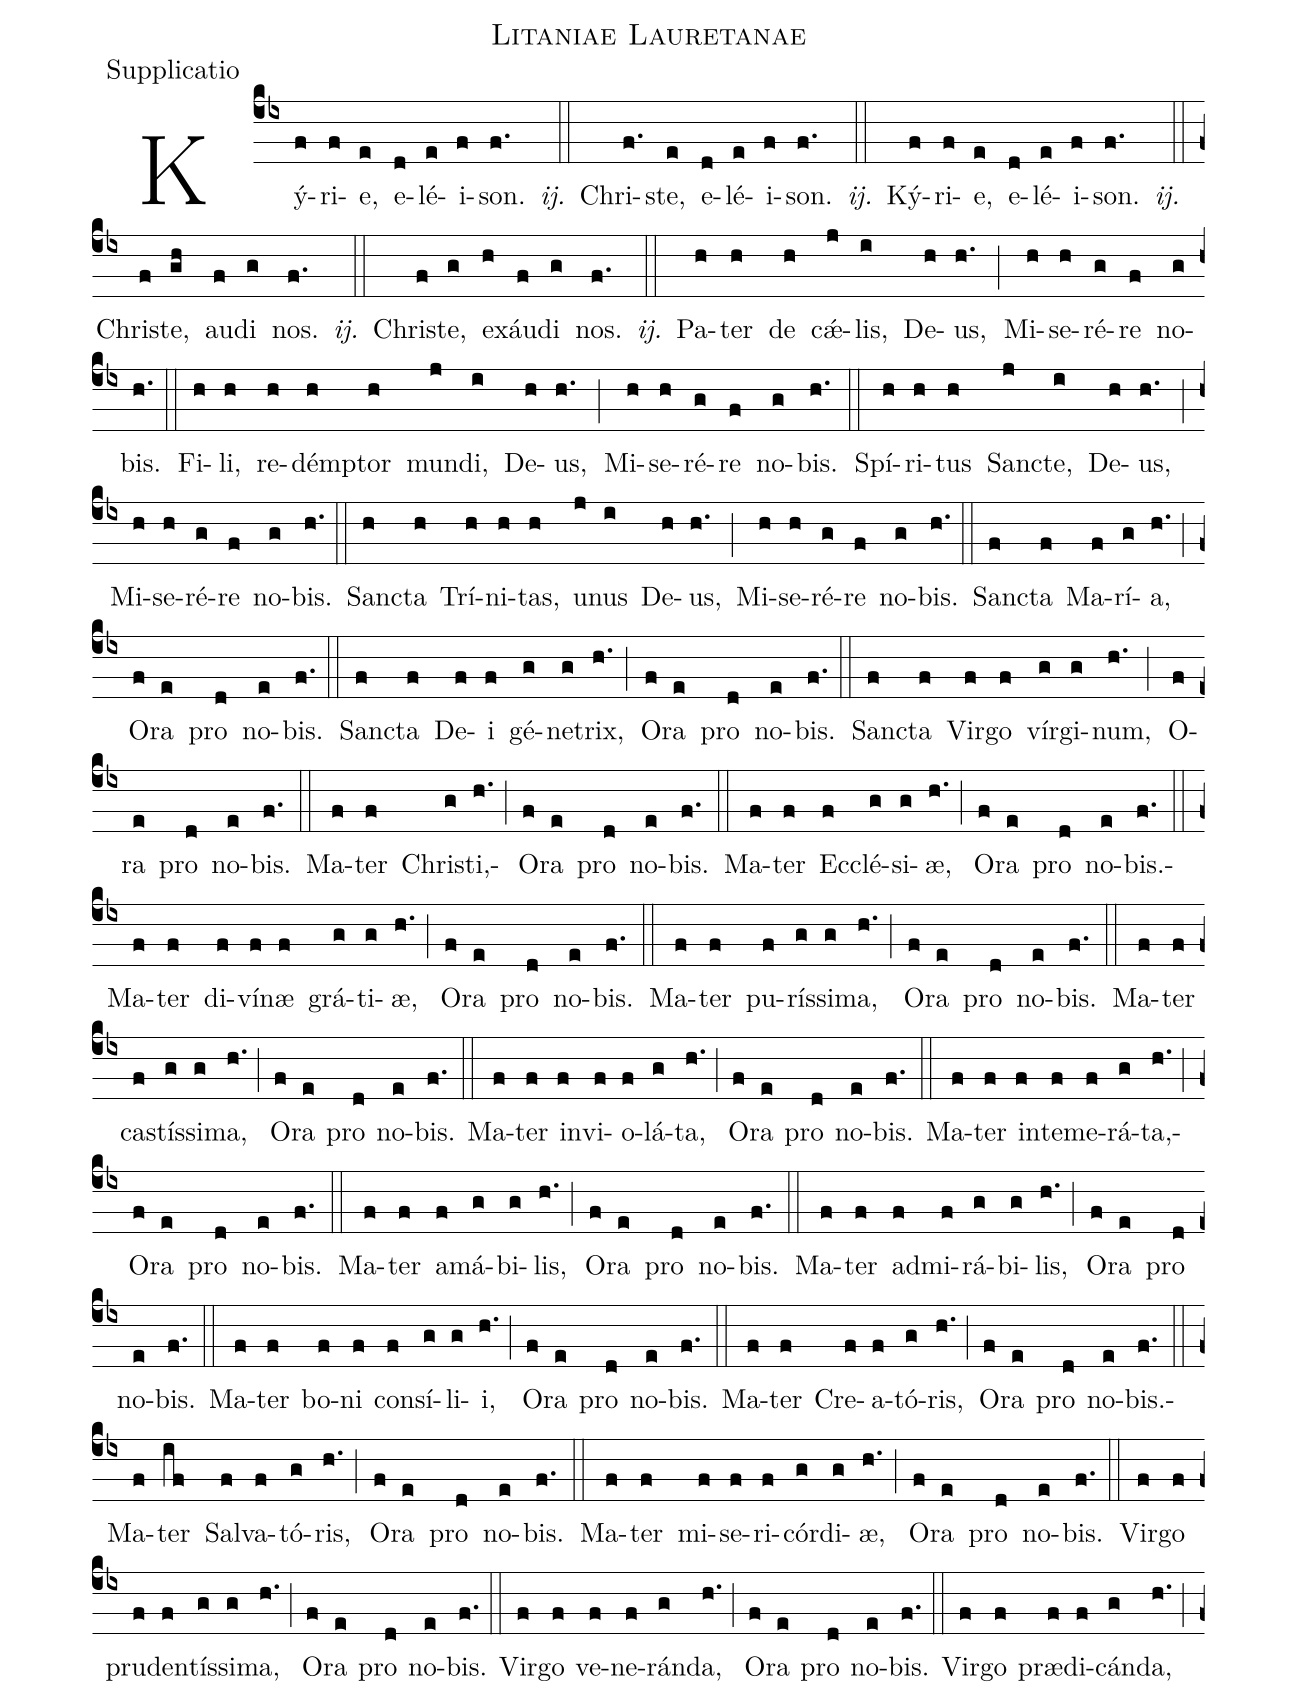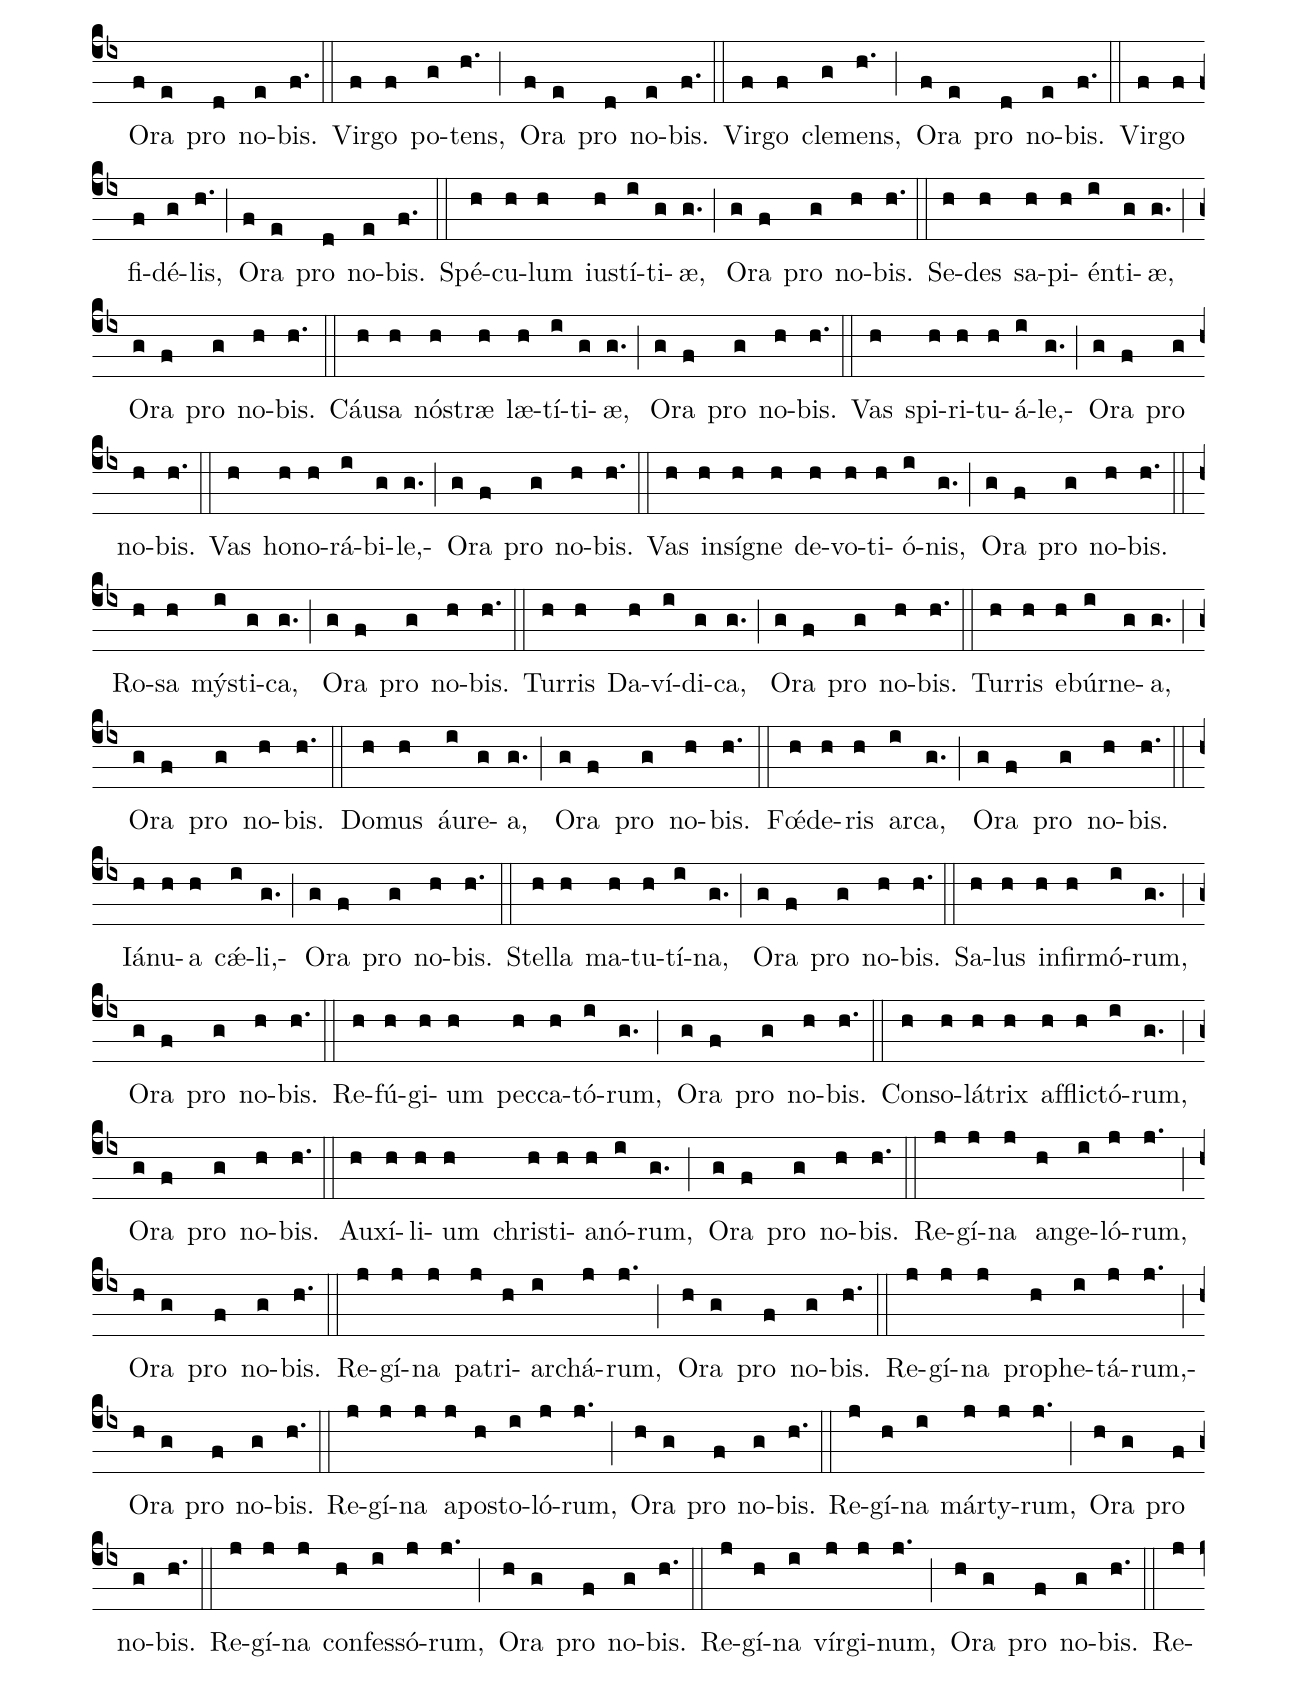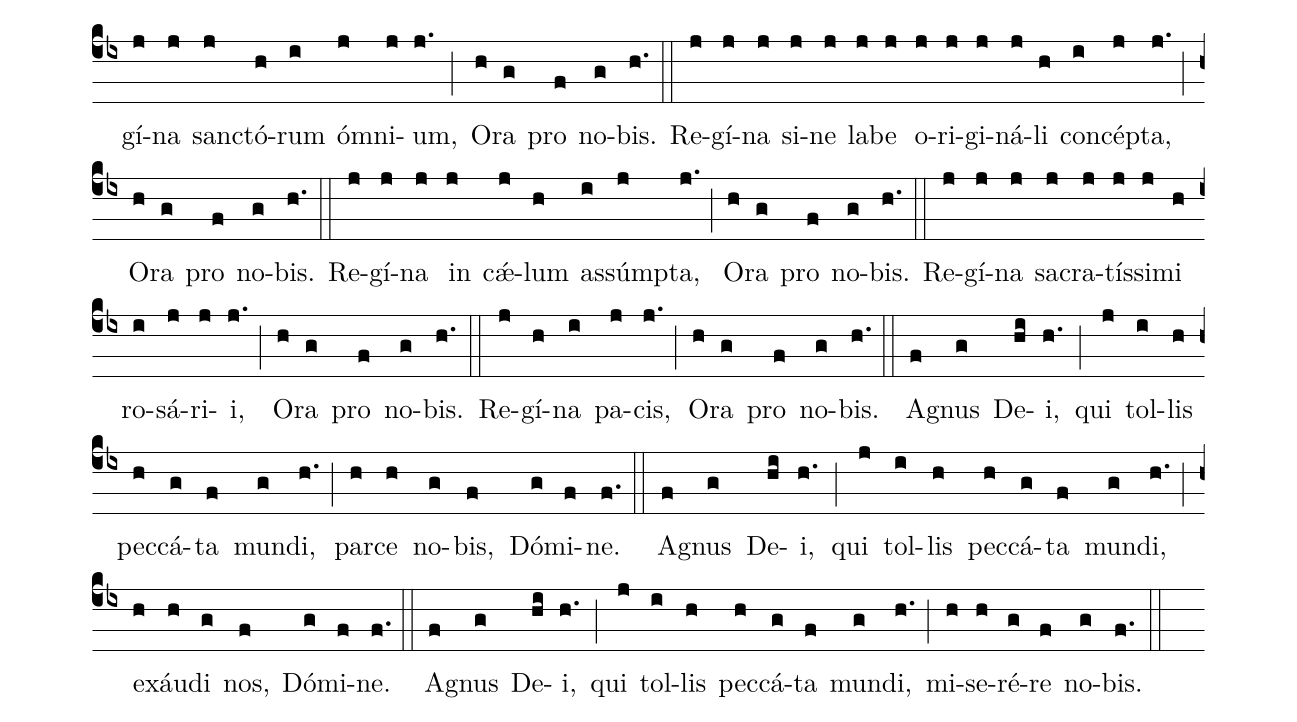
name:Litaniae Lauretanae;
office-part:Supplicatio;
%%
(cb4)Ký(f)ri(f)e,(e) e(d)lé(e)i(f)son.(f.) <i>ij.</i>(::)
Chri(f.)ste,(e) e(d)lé(e)i(f)son.(f.) <i>ij.</i>(::)
Ký(f)ri(f)e,(e) e(d)lé(e)i(f)son.(f.) <i>ij.</i>(::)
Chri(f)ste,(gh) au(f)di(g) nos.(f.) <i>ij.</i>(::)
Chri(f)ste,(g) e(h)xáu(f)di(g) nos.(f.) <i>ij.</i>(::)
Pa(h)ter(h) de(h) cǽ(j)lis,(i) De(h)us,(h.) (;)
Mi(h)se(h)ré(g)re(f) no(g)bis.(h.) (::)
Fi(h)li,(h) re(h)dém(h)ptor(h) mun(j)di,(i) De(h)us,(h.) (;) Mi(h)se(h)ré(g)re(f) no(g)bis.(h.) (::)
Spí(h)ri(h)tus(h) San(j)cte,(i) De(h)us,(h.) (;) Mi(h)se(h)ré(g)re(f) no(g)bis.(h.) (::)
San(h)cta(h) Trí(h)ni(h)tas,(h) u(j)nus(i) De(h)us,(h.) (;) Mi(h)se(h)ré(g)re(f) no(g)bis.(h.) (::)
San(f)cta(f) Ma(f)rí(g)a,(h.) (;)
O(f)ra(e) pro(d) no(e)bis.(f.) (::)
San(f)cta(f) De(f)i(f) gé(g)ne(g)trix,(h.)(;)
O(f)ra(e) pro(d) no(e)bis.(f.)(::)
San(f)cta(f) Vir(f)go(f) vír(g)gi(g)num,(h.) (;)
O(f)ra(e) pro(d) no(e)bis.(f.)(::)
Ma(f)ter(f) Chri(g)sti,(h.)(;)
O(f)ra(e) pro(d) no(e)bis.(f.)(::)
Ma(f)ter(f) Ec(f)clé(g)si(g)æ,(h.) (;)
O(f)ra(e) pro(d) no(e)bis.(f.)(::)
Ma(f)ter(f) di(f)ví(f)næ(f) grá(g)ti(g)æ,(h.)(;)
O(f)ra(e) pro(d) no(e)bis.(f.)(::)
Ma(f)ter(f) pu(f)rís(g)si(g)ma,(h.) (;)
O(f)ra(e) pro(d) no(e)bis.(f.)(::)
Ma(f)ter(f) ca(f)stís(g)si(g)ma,(h.) (;)
O(f)ra(e) pro(d) no(e)bis.(f.)(::)
Ma(f)ter(f) in(f)vi(f)o(f)lá(g)ta,(h.)(;)
O(f)ra(e) pro(d) no(e)bis.(f.)(::)
Ma(f)ter(f) in(f)te(f)me(f)rá(g)ta,(h.)(;)
O(f)ra(e) pro(d) no(e)bis.(f.)(::)
Ma(f)ter(f) a(f)má(g)bi(g)lis,(h.) (;)
O(f)ra(e) pro(d) no(e)bis.(f.)(::)
Ma(f)ter(f) ad(f)mi(f)rá(g)bi(g)lis,(h.) (;)
O(f)ra(e) pro(d) no(e)bis.(f.)(::)
Ma(f)ter(f) bo(f)ni(f) con(f)sí(g)li(g)i,(h.) (;)
O(f)ra(e) pro(d) no(e)bis.(f.)(::)
Ma(f)ter(f) Cre(f)a(f)tó(g)ris,(h.) (;)
O(f)ra(e) pro(d) no(e)bis.(f.)(::)
Ma(f)ter(if) Sal(f)va(f)tó(g)ris,(h.)(;)
O(f)ra(e) pro(d) no(e)bis.(f.)(::)
Ma(f)ter(f) mi(f)se(f)ri(f)cór(g)di(g)æ,(h.) (;)
O(f)ra(e) pro(d) no(e)bis.(f.)(::)
Vir(f)go(f) pru(f)den(f)tís(g)si(g)ma,(h.) (;)
O(f)ra(e) pro(d) no(e)bis.(f.)(::)
Vir(f)go(f) ve(f)ne(f)rán(g)da,(h.) (;)
O(f)ra(e) pro(d) no(e)bis.(f.)(::)
Vir(f)go(f) præ(f)di(f)cán(g)da,(h.) (;)
O(f)ra(e) pro(d) no(e)bis.(f.)(::)
Vir(f)go(f) po(g)tens,(h.) (;)
O(f)ra(e) pro(d) no(e)bis.(f.)(::)
Vir(f)go(f) cle(g)mens,(h.) (;)
O(f)ra(e) pro(d) no(e)bis.(f.)(::)
Vir(f)go(f) fi(f)dé(g)lis,(h.) (;)
O(f)ra(e) pro(d) no(e)bis.(f.)(::)
Spé(h)cu(h)lum(h) iu(h)stí(i)ti(g)æ,(g.) (;) O(g)ra(f) pro(g) no(h)bis.(h.) (::)
Se(h)des(h) sa(h)pi(h)én(i)ti(g)æ,(g.) (;) O(g)ra(f) pro(g) no(h)bis.(h.) (::)
Cáu(h)sa(h) nó(h)stræ(h) læ(h)tí(i)ti(g)æ,(g.) (;) O(g)ra(f) pro(g) no(h)bis.(h.) (::)
Vas(h) spi(h)ri(h)tu(h)á(i)le,(g.)(;) O(g)ra(f) pro(g) no(h)bis.(h.)  (::)
Vas(h) ho(h)no(h)rá(i)bi(g)le,(g.)(;) O(g)ra(f) pro(g) no(h)bis.(h.) (::)
Vas(h) in(h)sí(h)gne(h) de(h)vo(h)ti(h)ó(i)nis,(g.) (;) O(g)ra(f) pro(g) no(h)bis.(h.) (::)
Ro(h)sa(h) mý(i)sti(g)ca,(g.)(;) O(g)ra(f) pro(g) no(h)bis.(h.)  (::)
Tur(h)ris(h) Da(h)ví(i)di(g)ca,(g.) (;) O(g)ra(f) pro(g) no(h)bis.(h.) (::)
Tur(h)ris(h) e(h)búr(i)ne(g)a,(g.) (;) O(g)ra(f) pro(g) no(h)bis.(h.) (::)
Do(h)mus(h) áu(i)re(g)a,(g.)(;) O(g)ra(f) pro(g) no(h)bis.(h.)  (::)
Fœ́(h)de(h)ris(h) ar(i)ca,(g.) (;) O(g)ra(f) pro(g) no(h)bis.(h.) (::)
Iá(h)nu(h)a(h) cǽ(i)li,(g.)(;) O(g)ra(f) pro(g) no(h)bis.(h.)  (::)
Stel(h)la(h) ma(h)tu(h)tí(i)na,(g.) (;) O(g)ra(f) pro(g) no(h)bis.(h.) (::)
Sa(h)lus(h) in(h)fir(h)mó(i)rum,(g.) (;) O(g)ra(f) pro(g) no(h)bis.(h.) (::)
Re(h)fú(h)gi(h)um(h) pec(h)ca(h)tó(i)rum,(g.) (;) O(g)ra(f) pro(g) no(h)bis.(h.) (::)
Con(h)so(h)lá(h)trix(h) af(h)fli(h)ctó(i)rum,(g.) (;) O(g)ra(f) pro(g) no(h)bis.(h.) (::)
Au(h)xí(h)li(h)um(h) chri(h)sti(h)a(h)nó(i)rum,(g.)(;) O(g)ra(f) pro(g) no(h)bis.(h.)  (::)
Re(j)gí(j)na(j) an(h)ge(i)ló(j)rum,(j.) (;) O(h)ra(g) pro(f) no(g)bis.(h.) (::)
Re(j)gí(j)na(j) pa(j)tri(h)ar(i)chá(j)rum,(j.)(;) O(h)ra(g) pro(f) no(g)bis.(h.)  (::)
Re(j)gí(j)na(j) pro(h)phe(i)tá(j)rum,(j.)(;) O(h)ra(g) pro(f) no(g)bis.(h.)  (::)
Re(j)gí(j)na(j) a(j)po(h)sto(i)ló(j)rum,(j.) (;) O(h)ra(g) pro(f) no(g)bis.(h.) (::)
Re(j)gí(h)na(i) már(j)ty(j)rum,(j.)(;) O(h)ra(g) pro(f) no(g)bis.(h.)  (::)
Re(j)gí(j)na(j) con(h)fes(i)só(j)rum,(j.) (;) O(h)ra(g) pro(f) no(g)bis.(h.) (::)
Re(j)gí(h)na(i) vír(j)gi(j)num,(j.)(;) O(h)ra(g) pro(f) no(g)bis.(h.)  (::)
Re(j)gí(j)na(j) san(j)ctó(h)rum(i) óm(j)ni(j)um,(j.) (;) O(h)ra(g) pro(f) no(g)bis.(h.) (::)
Re(j)gí(j)na(j) si(j)ne(j) la(j)be(j) o(j)ri(j)gi(j)ná(j)li(h) con(i)cép(j)ta,(j.) (;) O(h)ra(g) pro(f) no(g)bis.(h.) (::)
Re(j)gí(j)na(j) in(j) cǽ(j)lum(h) as(i)súm(j)pta,(j.) (;) O(h)ra(g) pro(f) no(g)bis.(h.) (::)
Re(j)gí(j)na(j) sa(j)cra(j)tís(j)si(j)mi(h) ro(i)sá(j)ri(j)i,(j.) (;) O(h)ra(g) pro(f) no(g)bis.(h.) (::)
Re(j)gí(h)na(i) pa(j)cis,(j.) (;) O(h)ra(g) pro(f) no(g)bis.(h.) (::)
A(f)gnus(g) De(hi)i,(h.) (;) qui(j) tol(i)lis(h) pec(h)cá(g)ta(f) mun(g)di,(h.) (;)
par(h)ce(h) no(g)bis,(f) Dó(g)mi(f)ne.(f.) (::)
A(f)gnus(g) De(hi)i,(h.) (;) qui(j) tol(i)lis(h) pec(h)cá(g)ta(f) mun(g)di,(h.) (;)
e(h)xáu(h)di(g) nos,(f) Dó(g)mi(f)ne.(f.) (::)
A(f)gnus(g) De(hi)i,(h.) (;) qui(j) tol(i)lis(h) pec(h)cá(g)ta(f) mun(g)di,(h.) (;)
mi(h)se(h)ré(g)re(f) no(g)bis.(f.) (::)
